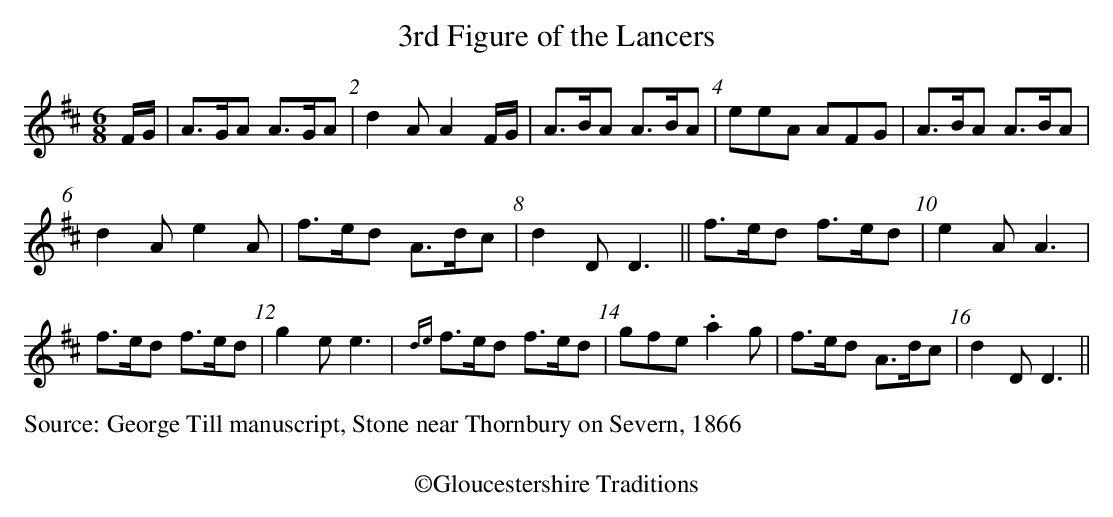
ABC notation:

X:1
T:3rd Figure of the Lancers
M:6/8
L:1/8
K:D
F/2G/2|A>GA A>GA|d2AA2F/2G/2|A>BA A>BA|eeA AFG|\
A>BA A>BA|
d2A e2A|f>ed A>dc|d2DD3||\
f>ed f>ed|e2AA3|
f>ed f>ed|g2ee3|\
{de}f>ed f>ed|gfe.a2g|f>ed A>dc|d2DD3||
